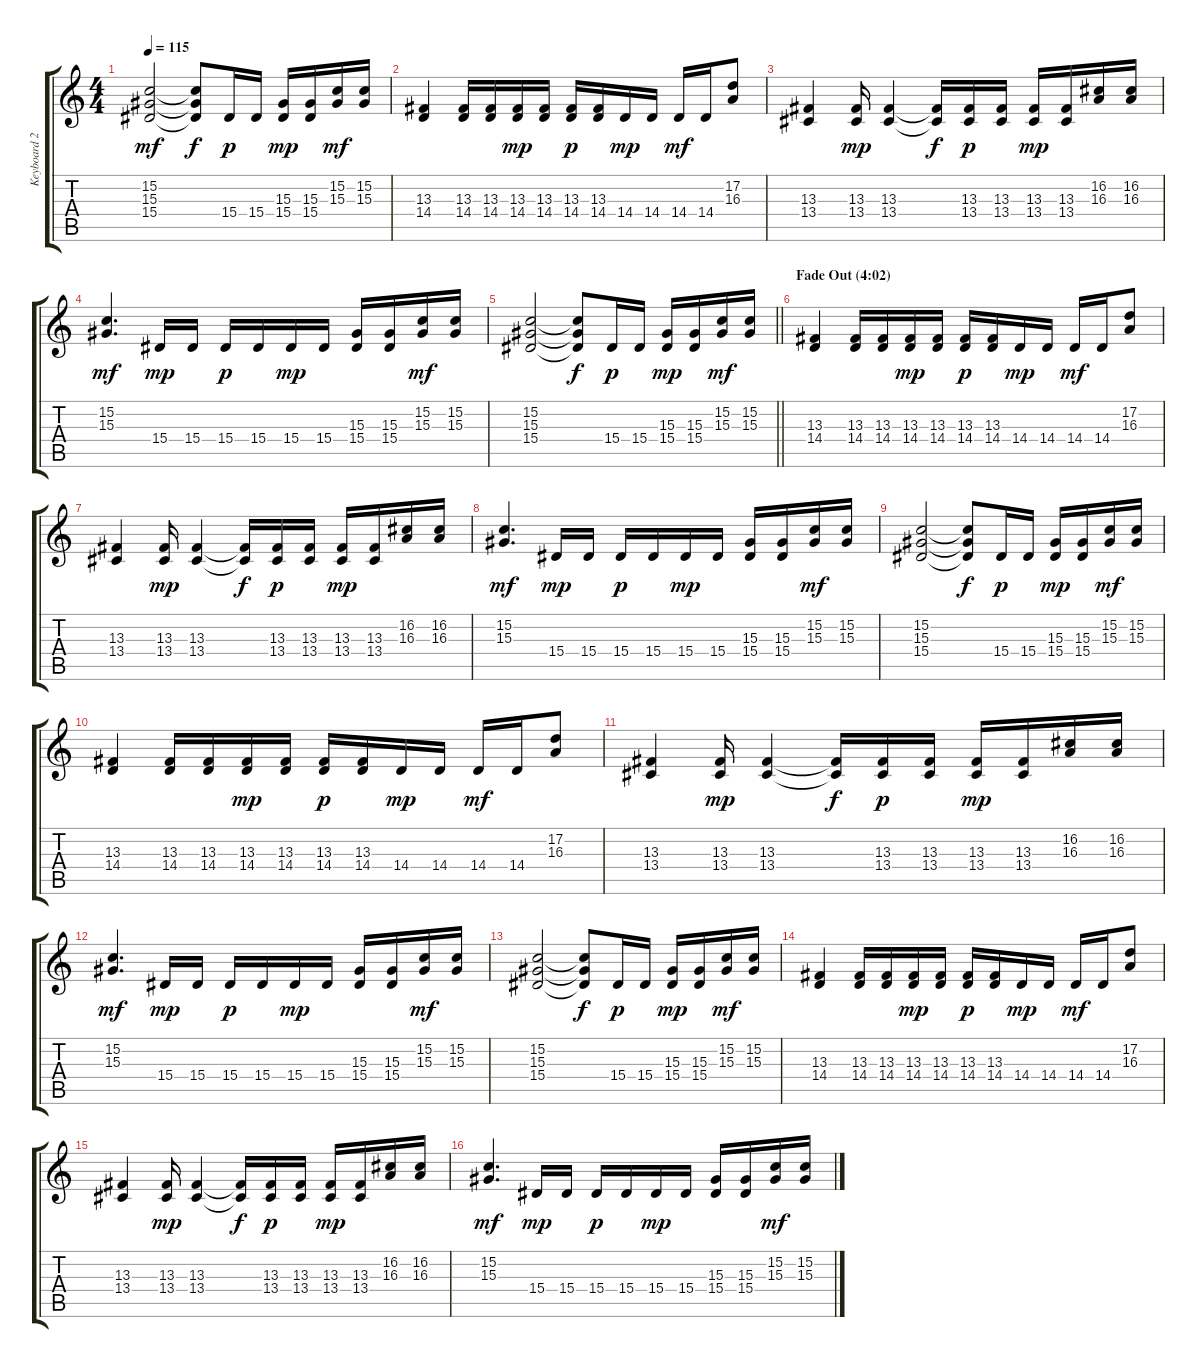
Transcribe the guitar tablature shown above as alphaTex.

\track ("Keyboard 2" "Keyboard 2") {instrument percussiveorgan}
\staff {score tabs}
\tuning (D4 A3 F3 C3 G2 D2) {hide}
\ts (4 4)
\tempo 115
\clef g2
\ks c
(15.2 15.3 15.4).2{dy mf} (15.2{t} 15.3{t} 15.4{t}).8{dy f} 15.4.16{dy p} 15.4.16 (15.3 15.4).16{dy mp} (15.3 15.4).16 (15.2 15.3).16{dy mf} (15.2 15.3).16 |
(13.3 14.4).4 (13.3 14.4).16 (13.3 14.4).16 (13.3 14.4).16{dy mp} (13.3 14.4).16 (13.3 14.4).16{dy p} (13.3 14.4).16 14.4.16{dy mp} 14.4.16 14.4.16{dy mf} 14.4.16 (17.2 16.3).8 |
(13.3 13.4).4 (13.3 13.4).16{dy mp} (13.3 13.4).4 (13.3{t} 13.4{t}).16{dy f} (13.3 13.4).16{dy p} (13.3 13.4).16 (13.3 13.4).16{dy mp} (13.3 13.4).16 (16.2 16.3).16 (16.2 16.3).16 |
(15.2 15.3).4{d dy mf} 15.4.16{dy mp} 15.4.16 15.4.16{dy p} 15.4.16 15.4.16{dy mp} 15.4.16 (15.3 15.4).16 (15.3 15.4).16 (15.2 15.3).16{dy mf} (15.2 15.3).16 |
\barLineRight lightlight
(15.2 15.3 15.4).2 (15.2{t} 15.3{t} 15.4{t}).8{dy f} 15.4.16{dy p} 15.4.16 (15.3 15.4).16{dy mp} (15.3 15.4).16 (15.2 15.3).16{dy mf} (15.2 15.3).16 |
\section ("" "Fade Out (4:02)")
(13.3 14.4).4{volume 10} (13.3 14.4).16 (13.3 14.4).16 (13.3 14.4).16{dy mp} (13.3 14.4).16 (13.3 14.4).16{dy p} (13.3 14.4).16 14.4.16{dy mp} 14.4.16 14.4.16{dy mf} 14.4.16 (17.2 16.3).8 |
(13.3 13.4).4 (13.3 13.4).16{dy mp} (13.3 13.4).4 (13.3{t} 13.4{t}).16{dy f} (13.3 13.4).16{dy p} (13.3 13.4).16 (13.3 13.4).16{dy mp} (13.3 13.4).16 (16.2 16.3).16 (16.2 16.3).16 |
(15.2 15.3).4{d dy mf} 15.4.16{dy mp} 15.4.16 15.4.16{dy p} 15.4.16 15.4.16{dy mp} 15.4.16 (15.3 15.4).16 (15.3 15.4).16 (15.2 15.3).16{dy mf} (15.2 15.3).16 |
(15.2 15.3 15.4).2 (15.2{t} 15.3{t} 15.4{t}).8{dy f} 15.4.16{dy p} 15.4.16 (15.3 15.4).16{dy mp} (15.3 15.4).16 (15.2 15.3).16{dy mf} (15.2 15.3).16 |
(13.3 14.4).4 (13.3 14.4).16 (13.3 14.4).16 (13.3 14.4).16{dy mp} (13.3 14.4).16 (13.3 14.4).16{dy p} (13.3 14.4).16 14.4.16{dy mp} 14.4.16 14.4.16{dy mf} 14.4.16 (17.2 16.3).8 |
(13.3 13.4).4 (13.3 13.4).16{dy mp} (13.3 13.4).4 (13.3{t} 13.4{t}).16{dy f} (13.3 13.4).16{dy p} (13.3 13.4).16 (13.3 13.4).16{dy mp} (13.3 13.4).16 (16.2 16.3).16 (16.2 16.3).16 |
(15.2 15.3).4{d dy mf} 15.4.16{dy mp} 15.4.16 15.4.16{dy p} 15.4.16 15.4.16{dy mp} 15.4.16 (15.3 15.4).16 (15.3 15.4).16 (15.2 15.3).16{dy mf} (15.2 15.3).16 |
(15.2 15.3 15.4).2 (15.2{t} 15.3{t} 15.4{t}).8{dy f} 15.4.16{dy p} 15.4.16 (15.3 15.4).16{dy mp} (15.3 15.4).16 (15.2 15.3).16{dy mf} (15.2 15.3).16 |
(13.3 14.4).4 (13.3 14.4).16 (13.3 14.4).16 (13.3 14.4).16{dy mp} (13.3 14.4).16 (13.3 14.4).16{dy p} (13.3 14.4).16 14.4.16{dy mp} 14.4.16 14.4.16{dy mf} 14.4.16 (17.2 16.3).8 |
(13.3 13.4).4 (13.3 13.4).16{dy mp} (13.3 13.4).4 (13.3{t} 13.4{t}).16{dy f} (13.3 13.4).16{dy p} (13.3 13.4).16 (13.3 13.4).16{dy mp} (13.3 13.4).16 (16.2 16.3).16 (16.2 16.3).16 |
(15.2 15.3).4{d dy mf} 15.4.16{dy mp} 15.4.16 15.4.16{dy p} 15.4.16 15.4.16{dy mp} 15.4.16 (15.3 15.4).16 (15.3 15.4).16 (15.2 15.3).16{dy mf} (15.2 15.3).16
